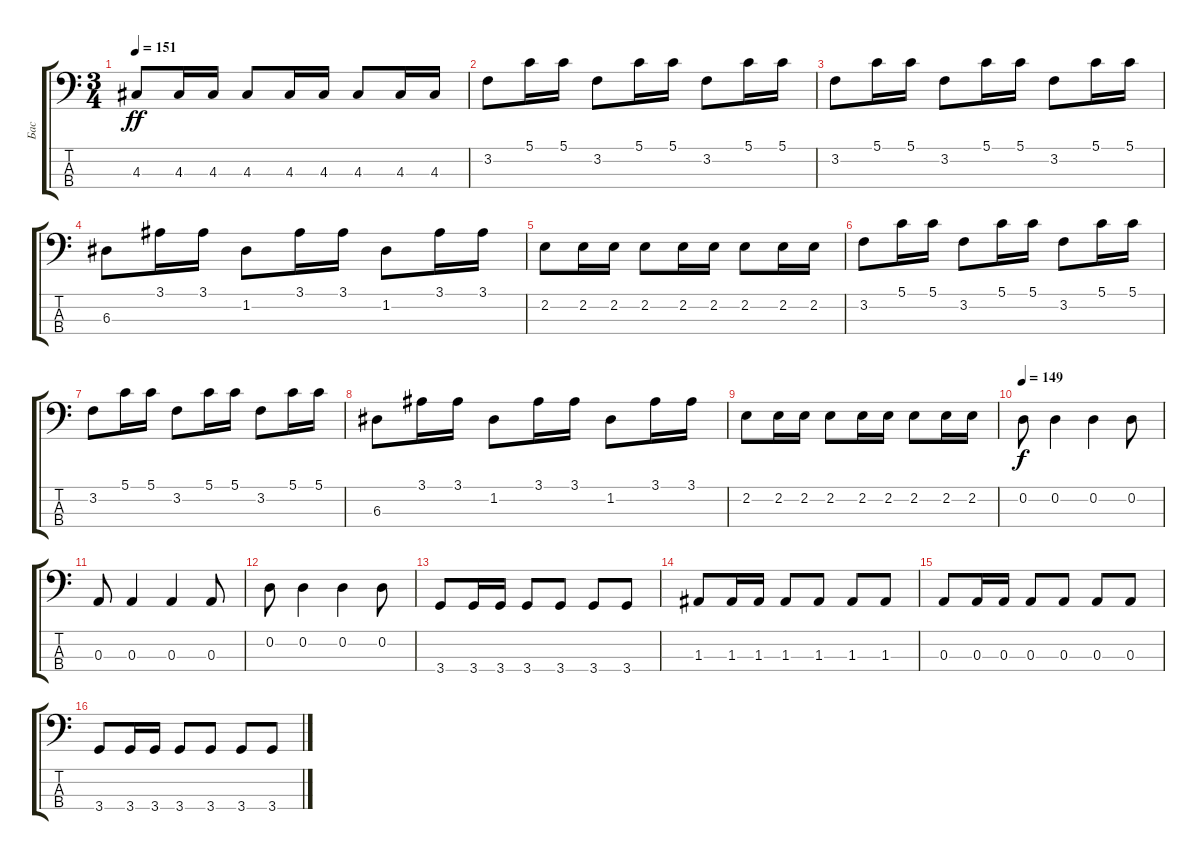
\track ("Бас" "Бас") {instrument electricbassfinger}
\staff {score tabs}
\tuning (G2 D2 A1 E1) {hide}
\ts (3 4)
\tempo 151
\clef f4
\ks c
4.3.8{dy ff} 4.3.16 4.3.16 4.3.8 4.3.16 4.3.16 4.3.8 4.3.16 4.3.16 |
3.2.8 5.1.16 5.1.16 3.2.8 5.1.16 5.1.16 3.2.8 5.1.16 5.1.16 |
3.2.8 5.1.16 5.1.16 3.2.8 5.1.16 5.1.16 3.2.8 5.1.16 5.1.16 |
6.3.8 3.1.16 3.1.16 1.2.8 3.1.16 3.1.16 1.2.8 3.1.16 3.1.16 |
2.2.8 2.2.16 2.2.16 2.2.8 2.2.16 2.2.16 2.2.8 2.2.16 2.2.16 |
3.2.8 5.1.16 5.1.16 3.2.8 5.1.16 5.1.16 3.2.8 5.1.16 5.1.16 |
3.2.8 5.1.16 5.1.16 3.2.8 5.1.16 5.1.16 3.2.8 5.1.16 5.1.16 |
6.3.8 3.1.16 3.1.16 1.2.8 3.1.16 3.1.16 1.2.8 3.1.16 3.1.16 |
2.2.8 2.2.16 2.2.16 2.2.8 2.2.16 2.2.16 2.2.8 2.2.16 2.2.16 |
\tempo 149
0.2.8{dy f} 0.2.4 0.2.4 0.2.8 |
0.3.8 0.3.4 0.3.4 0.3.8 |
0.2.8 0.2.4 0.2.4 0.2.8 |
3.4.8 3.4.16 3.4.16 3.4.8 3.4.8 3.4.8 3.4.8 |
1.3.8 1.3.16 1.3.16 1.3.8 1.3.8 1.3.8 1.3.8 |
0.3.8 0.3.16 0.3.16 0.3.8 0.3.8 0.3.8 0.3.8 |
3.4.8 3.4.16 3.4.16 3.4.8 3.4.8 3.4.8 3.4.8
